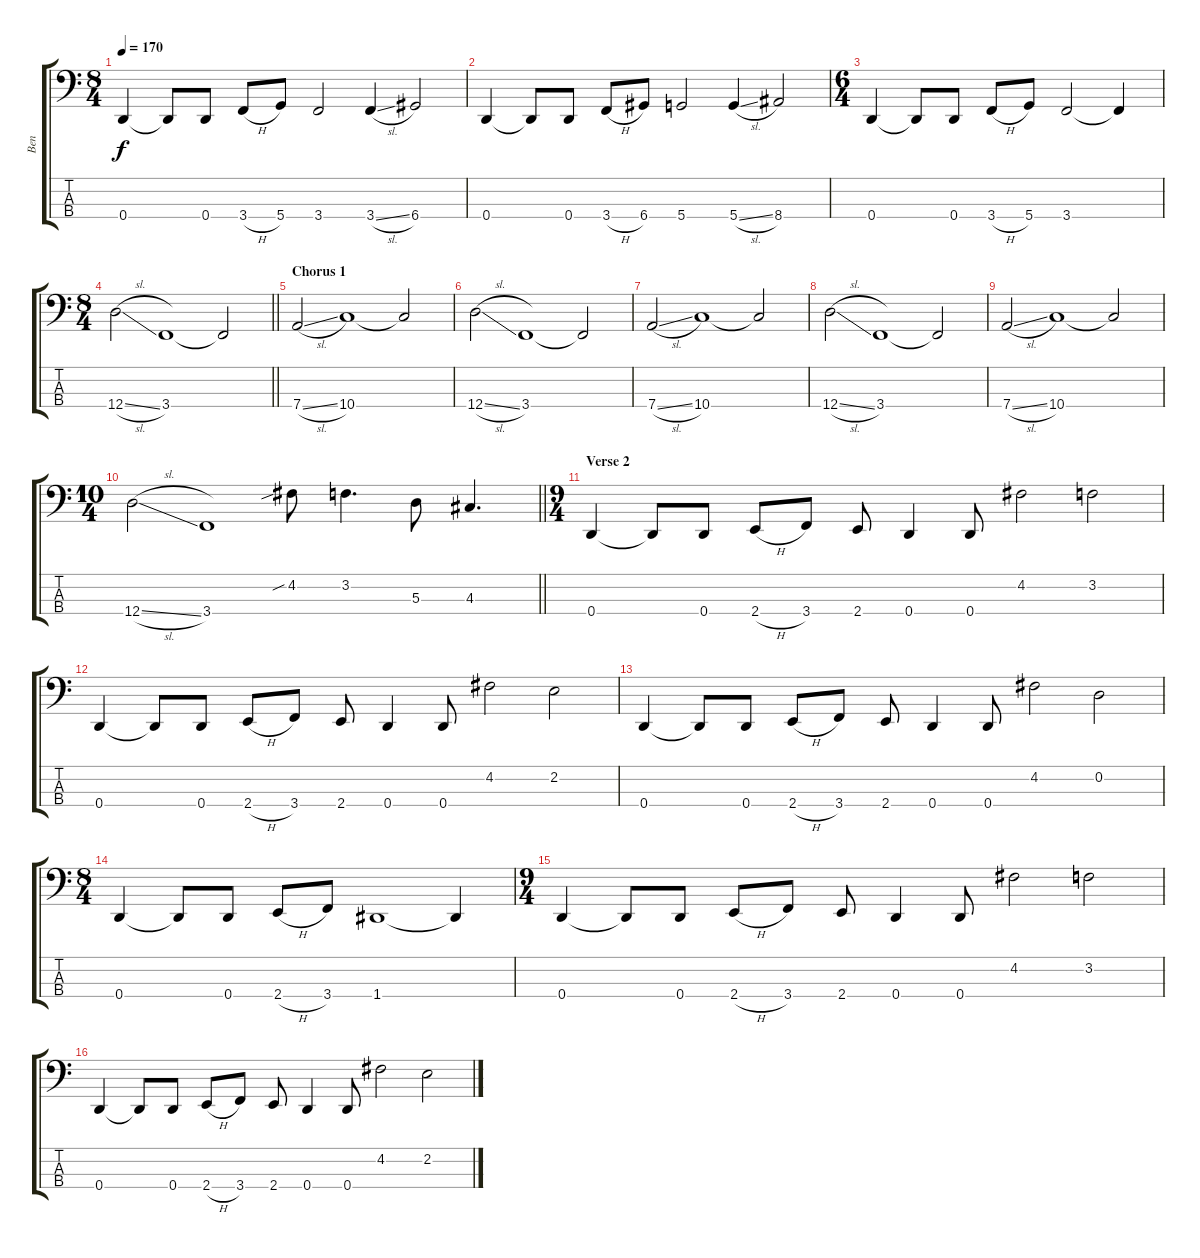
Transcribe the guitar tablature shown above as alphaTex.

\track ("Ben" "Ben") {instrument electricbassfinger}
\staff {score tabs}
\tuning (G2 D2 A1 D1) {hide}
\ts (8 4)
\tempo 170
\clef f4
\ks c
0.4.4{dy f} 0.4{t}.8 0.4.8 3.4{h}.8 5.4.8 3.4.2 3.4{sl}.4 6.4.2 |
0.4.4 0.4{t}.8 0.4.8 3.4{h}.8 6.4.8 5.4.2 5.4{sl}.4 8.4.2 |
\ts (6 4)
0.4.4 0.4{t}.8 0.4.8 3.4{h}.8 5.4.8 3.4.2 3.4{t}.4 |
\ts (8 4)
\barLineRight lightlight
12.4{sl}.2 3.4.1 3.4{t}.2 |
\section ("" "Chorus 1")
7.4{sl}.2 10.4.1 10.4{t}.2 |
12.4{sl}.2 3.4.1 3.4{t}.2 |
7.4{sl}.2 10.4.1 10.4{t}.2 |
12.4{sl}.2 3.4.1 3.4{t}.2 |
7.4{sl}.2 10.4.1 10.4{t}.2 |
\ts (10 4)
\barLineRight lightlight
12.4{sl}.2 3.4.1 4.2{sib}.8 3.2.4{d} 5.3.8 4.3.4{d} |
\ts (9 4)
\section ("" "Verse 2")
0.4.4 0.4{t}.8 0.4.8 2.4{h}.8 3.4.8 2.4.8 0.4.4 0.4.8 4.2.2 3.2.2 |
0.4.4 0.4{t}.8 0.4.8 2.4{h}.8 3.4.8 2.4.8 0.4.4 0.4.8 4.2.2 2.2.2 |
0.4.4 0.4{t}.8 0.4.8 2.4{h}.8 3.4.8 2.4.8 0.4.4 0.4.8 4.2.2 0.2.2 |
\ts (8 4)
0.4.4 0.4{t}.8 0.4.8 2.4{h}.8 3.4.8 1.4.1 1.4{t}.4 |
\ts (9 4)
0.4.4 0.4{t}.8 0.4.8 2.4{h}.8 3.4.8 2.4.8 0.4.4 0.4.8 4.2.2 3.2.2 |
0.4.4 0.4{t}.8 0.4.8 2.4{h}.8 3.4.8 2.4.8 0.4.4 0.4.8 4.2.2 2.2.2
